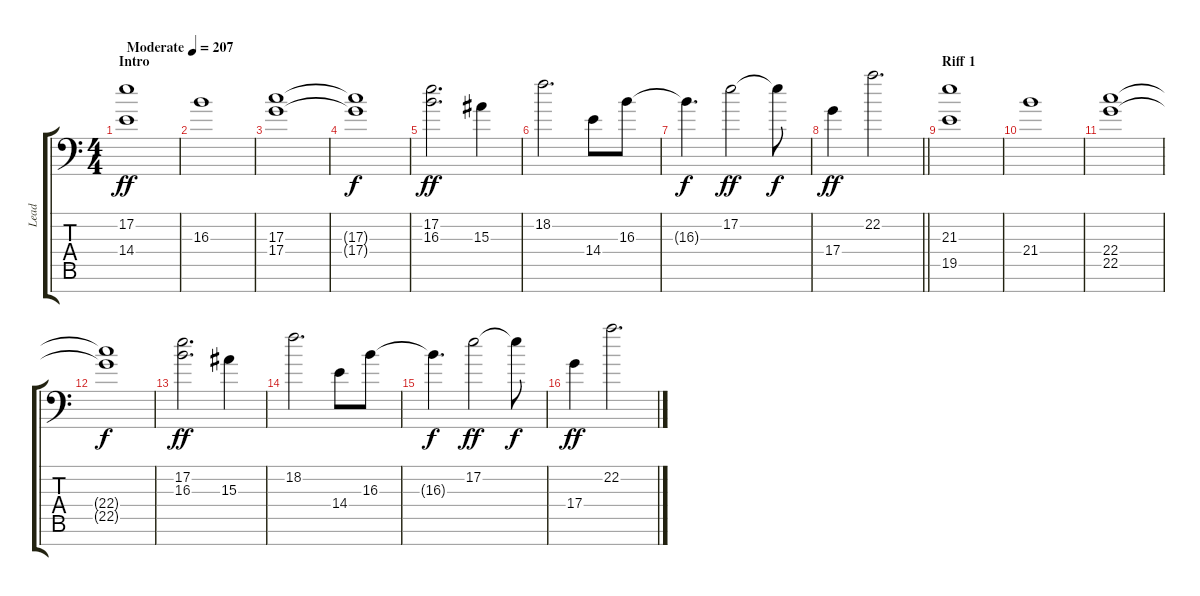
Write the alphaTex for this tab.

\track ("Lead" "Lead") {instrument lead2sawtooth}
\staff {score tabs}
\tuning (C8 B3 G3 D3 A2 E2 C-1) {hide}
\ts (4 4)
\section ("" "Intro")
\tempo (207 "Moderate")
\clef f4
\ks c
(17.2 14.4).1{dy ff instrument lead2sawtooth} |
16.3.1 |
(17.3 17.4).1 |
(17.3{t} 17.4{t}).1{dy f} |
(17.2 16.3).2{d dy ff} 15.3.4 |
18.2.2{d} 14.4.8 16.3.8 |
16.3{t}.4{d dy f} 17.2.2{dy ff} 17.2{t}.8{dy f} |
\barLineRight lightlight
17.4.4{dy ff} 22.2.2{d} |
\section ("" "Riff 1")
(21.3 19.5).1 |
21.4.1 |
(22.4 22.5).1 |
(22.4{t} 22.5{t}).1{dy f} |
(17.2 16.3).2{d dy ff} 15.3.4 |
18.2.2{d} 14.4.8 16.3.8 |
16.3{t}.4{d dy f} 17.2.2{dy ff} 17.2{t}.8{dy f} |
17.4.4{dy ff} 22.2.2{d}
